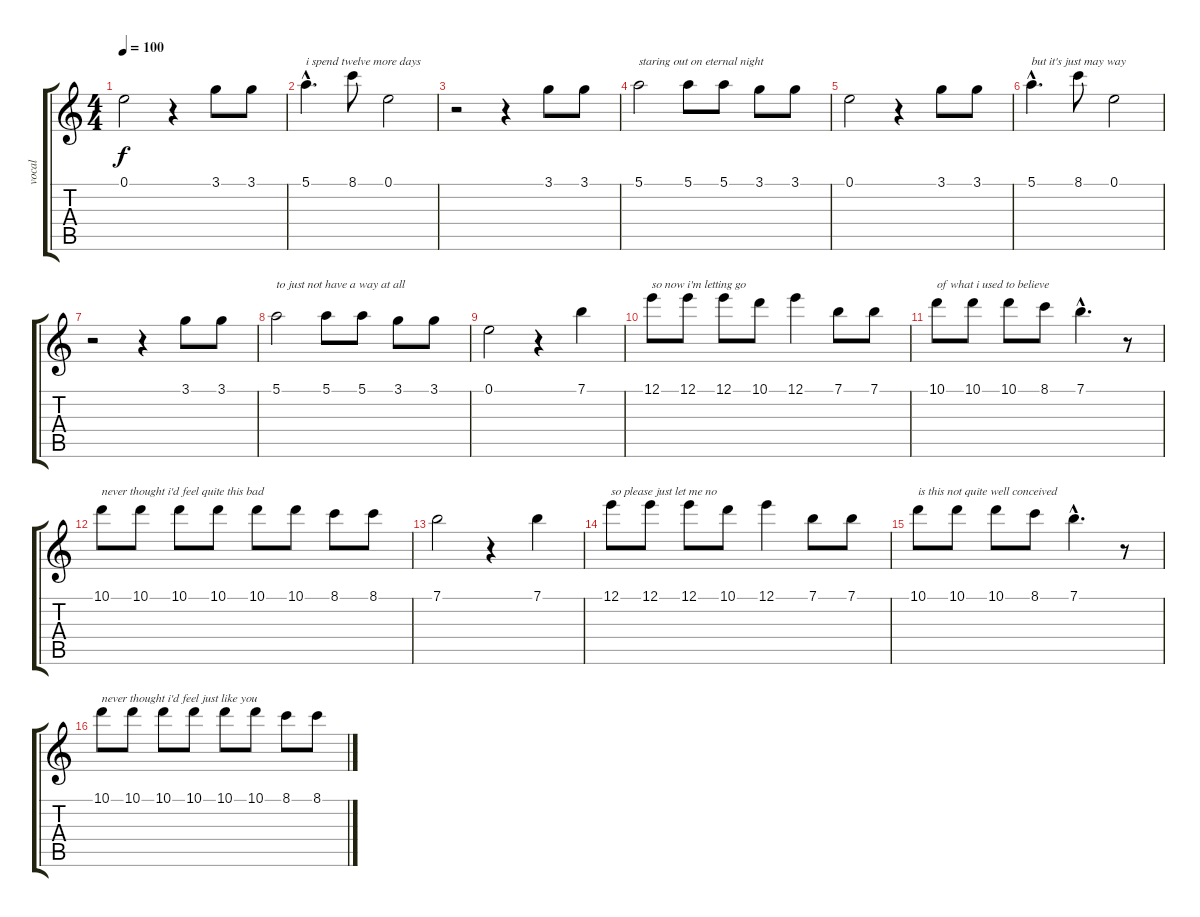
\track ("vocal" "vocal") {instrument overdrivenguitar}
\staff {score tabs}
\tuning (E4 B3 G3 D3 A2 E2) {hide}
\ts (4 4)
\tempo 100
\clef g2
\ks c
0.1.2{dy f} r.4 3.1.8 3.1.8 |
5.1{hac}.4{d txt "i spend twelve more days" instrument overdrivenguitar} 8.1.8 0.1.2 |
r.2 r.4 3.1.8 3.1.8 |
5.1.2{txt "staring out on eternal night"} 5.1.8 5.1.8 3.1.8 3.1.8 |
0.1.2 r.4 3.1.8 3.1.8 |
5.1{hac}.4{d txt "but it's just may way" instrument overdrivenguitar} 8.1.8 0.1.2 |
r.2 r.4 3.1.8 3.1.8 |
5.1.2{txt "to just not have a way at all"} 5.1.8 5.1.8 3.1.8 3.1.8 |
0.1.2 r.4 7.1.4 |
12.1.8{txt "so now i'm letting go"} 12.1.8 12.1.8 10.1.8 12.1.4 7.1.8 7.1.8 |
10.1.8{txt "of what i used to believe"} 10.1.8 10.1.8 8.1.8 7.1{hac}.4{d} r.8 |
10.1.8{txt "never thought i'd feel quite this bad"} 10.1.8 10.1.8 10.1.8 10.1.8 10.1.8 8.1.8 8.1.8 |
7.1.2 r.4 7.1.4 |
12.1.8{txt "so please just let me no"} 12.1.8 12.1.8 10.1.8 12.1.4 7.1.8 7.1.8 |
10.1.8{txt "is this not quite well conceived"} 10.1.8 10.1.8 8.1.8 7.1{hac}.4{d} r.8 |
10.1.8{txt "never thought i'd feel just like you"} 10.1.8 10.1.8 10.1.8 10.1.8 10.1.8 8.1.8 8.1.8
